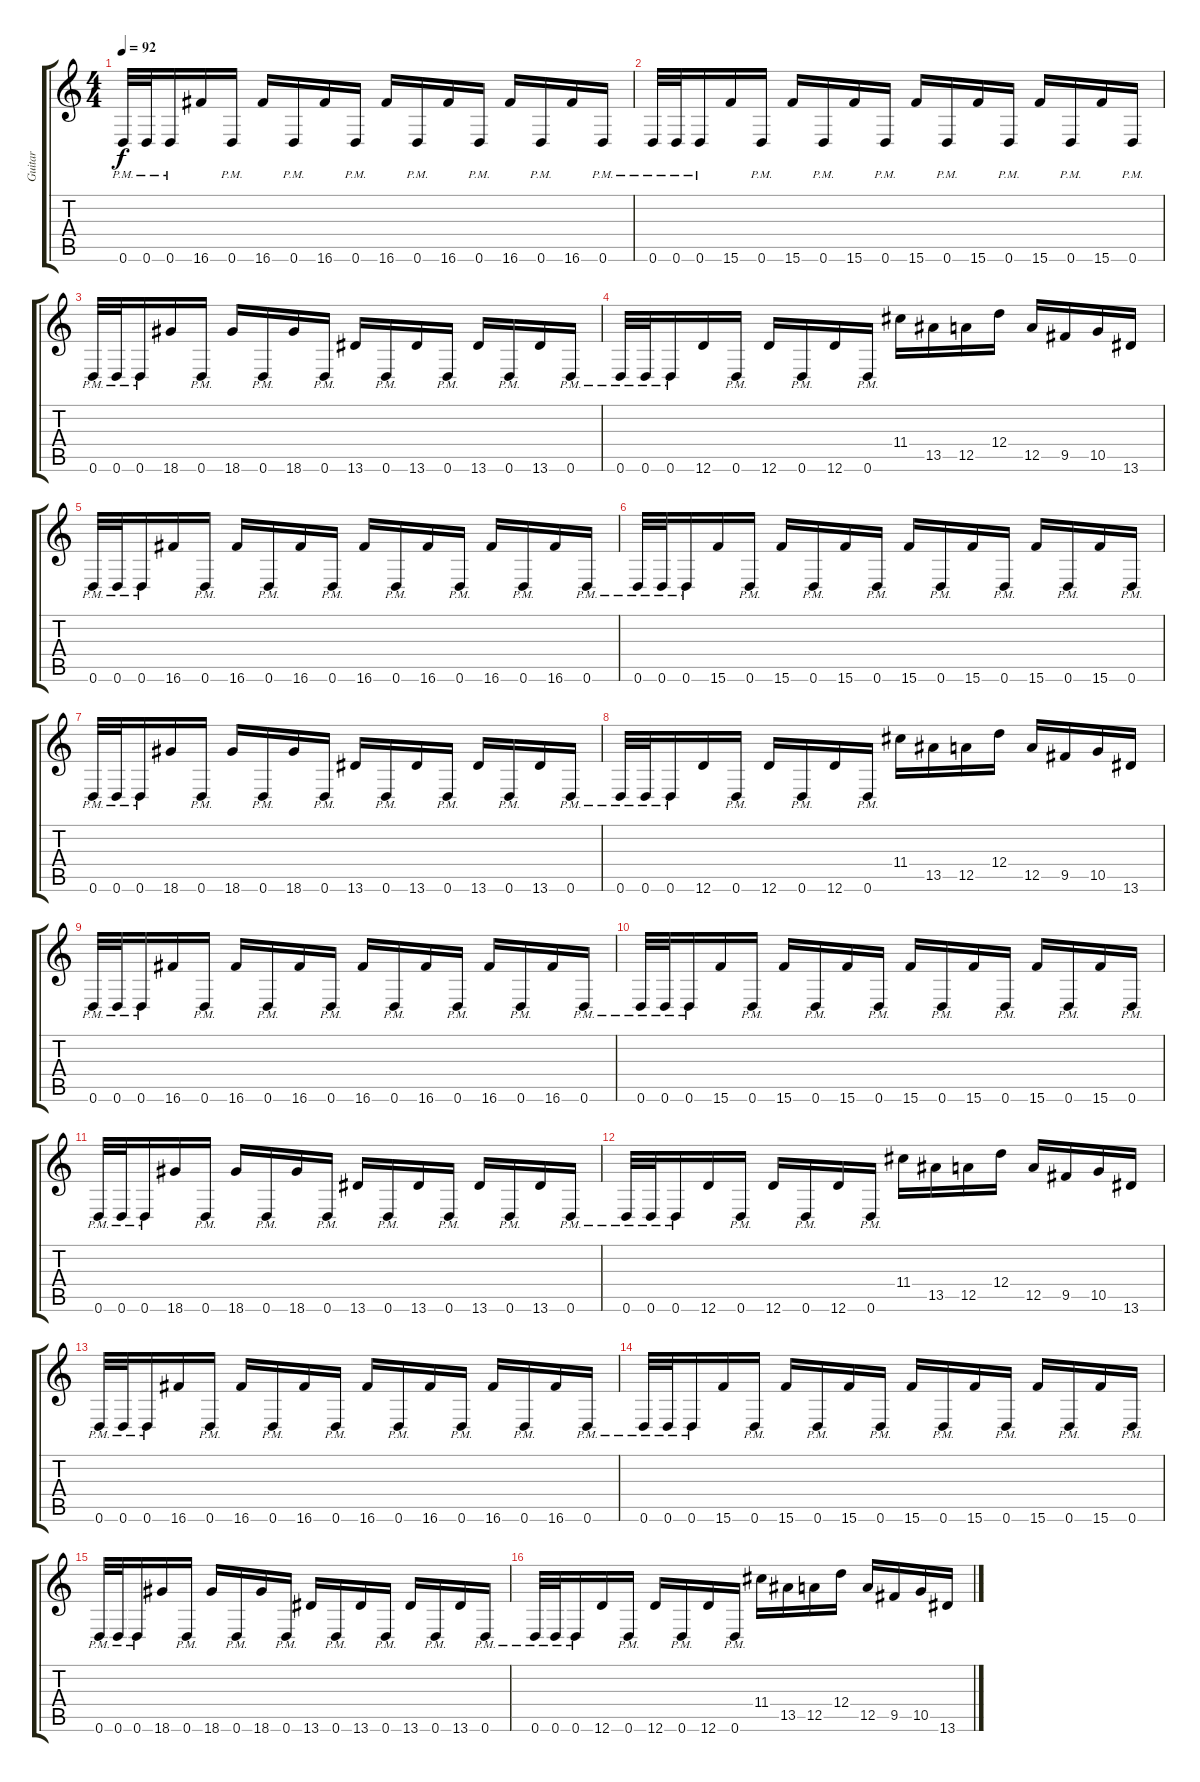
\track ("Guitar" "Guitar") {instrument overdrivenguitar}
\staff {score tabs}
\tuning (E4 B3 G3 D3 A2 D2) {hide}
\ts (4 4)
\tempo 92
\clef g2
\ks c
0.6{pm}.32{dy f instrument overdrivenguitar} 0.6{pm}.32 0.6{pm}.16 16.6.16 0.6{pm}.16 16.6.16 0.6{pm}.16 16.6.16 0.6{pm}.16 16.6.16 0.6{pm}.16 16.6.16 0.6{pm}.16 16.6.16 0.6{pm}.16 16.6.16 0.6{pm}.16 |
0.6{pm}.32 0.6{pm}.32 0.6{pm}.16 15.6.16 0.6{pm}.16 15.6.16 0.6{pm}.16 15.6.16 0.6{pm}.16 15.6.16 0.6{pm}.16 15.6.16 0.6{pm}.16 15.6.16 0.6{pm}.16 15.6.16 0.6{pm}.16 |
0.6{pm}.32 0.6{pm}.32 0.6{pm}.16 18.6.16 0.6{pm}.16 18.6.16 0.6{pm}.16 18.6.16 0.6{pm}.16 13.6.16 0.6{pm}.16 13.6.16 0.6{pm}.16 13.6.16 0.6{pm}.16 13.6.16 0.6{pm}.16 |
0.6{pm}.32 0.6{pm}.32 0.6{pm}.16 12.6.16 0.6{pm}.16 12.6.16 0.6{pm}.16 12.6.16 0.6{pm}.16 11.4.16 13.5.16 12.5.16 12.4.16 12.5.16 9.5.16 10.5.16 13.6.16 |
0.6{pm}.32 0.6{pm}.32 0.6{pm}.16 16.6.16 0.6{pm}.16 16.6.16 0.6{pm}.16 16.6.16 0.6{pm}.16 16.6.16 0.6{pm}.16 16.6.16 0.6{pm}.16 16.6.16 0.6{pm}.16 16.6.16 0.6{pm}.16 |
0.6{pm}.32 0.6{pm}.32 0.6{pm}.16 15.6.16 0.6{pm}.16 15.6.16 0.6{pm}.16 15.6.16 0.6{pm}.16 15.6.16 0.6{pm}.16 15.6.16 0.6{pm}.16 15.6.16 0.6{pm}.16 15.6.16 0.6{pm}.16 |
0.6{pm}.32 0.6{pm}.32 0.6{pm}.16 18.6.16 0.6{pm}.16 18.6.16 0.6{pm}.16 18.6.16 0.6{pm}.16 13.6.16 0.6{pm}.16 13.6.16 0.6{pm}.16 13.6.16 0.6{pm}.16 13.6.16 0.6{pm}.16 |
0.6{pm}.32 0.6{pm}.32 0.6{pm}.16 12.6.16 0.6{pm}.16 12.6.16 0.6{pm}.16 12.6.16 0.6{pm}.16 11.4.16 13.5.16 12.5.16 12.4.16 12.5.16 9.5.16 10.5.16 13.6.16 |
0.6{pm}.32 0.6{pm}.32 0.6{pm}.16 16.6.16 0.6{pm}.16 16.6.16 0.6{pm}.16 16.6.16 0.6{pm}.16 16.6.16 0.6{pm}.16 16.6.16 0.6{pm}.16 16.6.16 0.6{pm}.16 16.6.16 0.6{pm}.16 |
0.6{pm}.32 0.6{pm}.32 0.6{pm}.16 15.6.16 0.6{pm}.16 15.6.16 0.6{pm}.16 15.6.16 0.6{pm}.16 15.6.16 0.6{pm}.16 15.6.16 0.6{pm}.16 15.6.16 0.6{pm}.16 15.6.16 0.6{pm}.16 |
0.6{pm}.32 0.6{pm}.32 0.6{pm}.16 18.6.16 0.6{pm}.16 18.6.16 0.6{pm}.16 18.6.16 0.6{pm}.16 13.6.16 0.6{pm}.16 13.6.16 0.6{pm}.16 13.6.16 0.6{pm}.16 13.6.16 0.6{pm}.16 |
0.6{pm}.32 0.6{pm}.32 0.6{pm}.16 12.6.16 0.6{pm}.16 12.6.16 0.6{pm}.16 12.6.16 0.6{pm}.16 11.4.16 13.5.16 12.5.16 12.4.16 12.5.16 9.5.16 10.5.16 13.6.16 |
0.6{pm}.32 0.6{pm}.32 0.6{pm}.16 16.6.16 0.6{pm}.16 16.6.16 0.6{pm}.16 16.6.16 0.6{pm}.16 16.6.16 0.6{pm}.16 16.6.16 0.6{pm}.16 16.6.16 0.6{pm}.16 16.6.16 0.6{pm}.16 |
0.6{pm}.32 0.6{pm}.32 0.6{pm}.16 15.6.16 0.6{pm}.16 15.6.16 0.6{pm}.16 15.6.16 0.6{pm}.16 15.6.16 0.6{pm}.16 15.6.16 0.6{pm}.16 15.6.16 0.6{pm}.16 15.6.16 0.6{pm}.16 |
0.6{pm}.32 0.6{pm}.32 0.6{pm}.16 18.6.16 0.6{pm}.16 18.6.16 0.6{pm}.16 18.6.16 0.6{pm}.16 13.6.16 0.6{pm}.16 13.6.16 0.6{pm}.16 13.6.16 0.6{pm}.16 13.6.16 0.6{pm}.16 |
0.6{pm}.32 0.6{pm}.32 0.6{pm}.16 12.6.16 0.6{pm}.16 12.6.16 0.6{pm}.16 12.6.16 0.6{pm}.16 11.4.16 13.5.16 12.5.16 12.4.16 12.5.16 9.5.16 10.5.16 13.6.16
